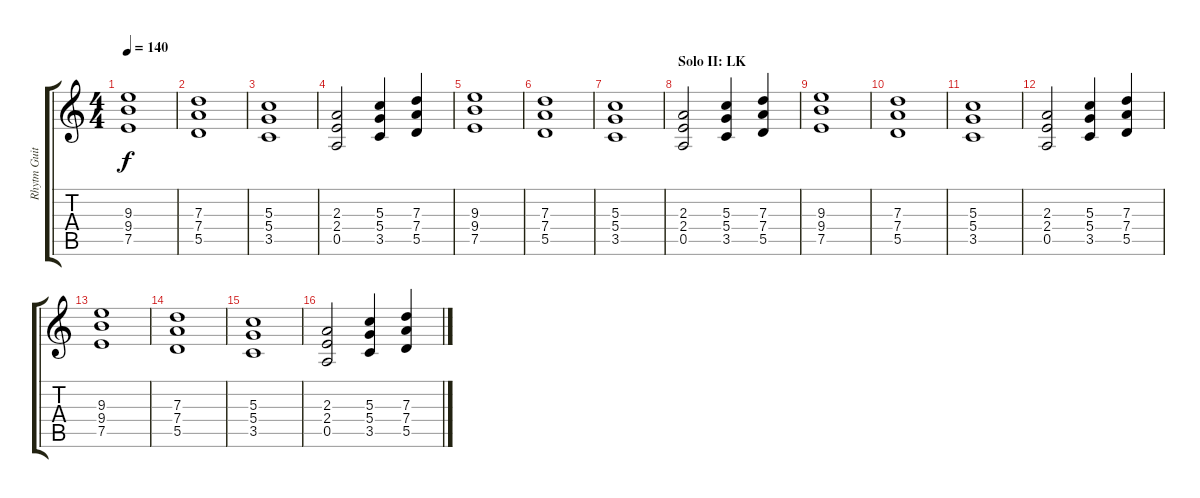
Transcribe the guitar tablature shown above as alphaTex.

\track ("Rhytm Guitar" "Rhytm Guit") {instrument distortionguitar}
\staff {score tabs}
\tuning (E4 B3 G3 D3 A2 E2) {hide}
\ts (4 4)
\tempo 140
\clef g2
\ks c
(9.3 9.4 7.5).1{dy f} |
(7.3 7.4 5.5).1 |
(5.3 5.4 3.5).1 |
(2.3 2.4 0.5).2 (5.3 5.4 3.5).4 (7.3 7.4 5.5).4 |
(9.3 9.4 7.5).1 |
(7.3 7.4 5.5).1 |
(5.3 5.4 3.5).1 |
\section ("" "Solo II: LK")
(2.3 2.4 0.5).2 (5.3 5.4 3.5).4 (7.3 7.4 5.5).4 |
(9.3 9.4 7.5).1 |
(7.3 7.4 5.5).1 |
(5.3 5.4 3.5).1 |
(2.3 2.4 0.5).2 (5.3 5.4 3.5).4 (7.3 7.4 5.5).4 |
(9.3 9.4 7.5).1 |
(7.3 7.4 5.5).1 |
(5.3 5.4 3.5).1 |
(2.3 2.4 0.5).2 (5.3 5.4 3.5).4 (7.3 7.4 5.5).4
